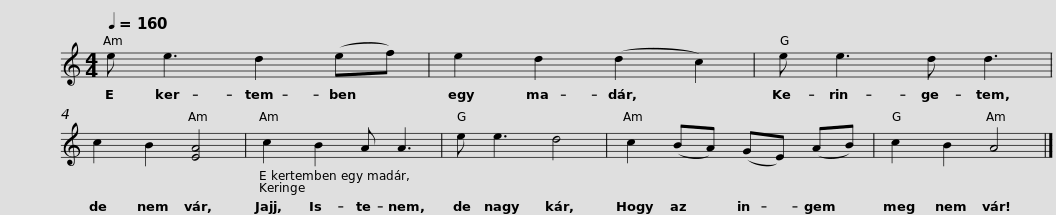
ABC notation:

X:1
L:1/8
Q:1/4=160
M:4/4
I:linebreak $
K:C
V:1 treble
V:1
 e e3 d2 (ef) | e2 d2 (d2 c2) | e e3 d d3 | c2 B2 [EA]4 |$ c2 B2 A A3 | %5
 e e3 d4 | c2 (BA) (GE) (AB) | c2 B2 A4 |] %8
